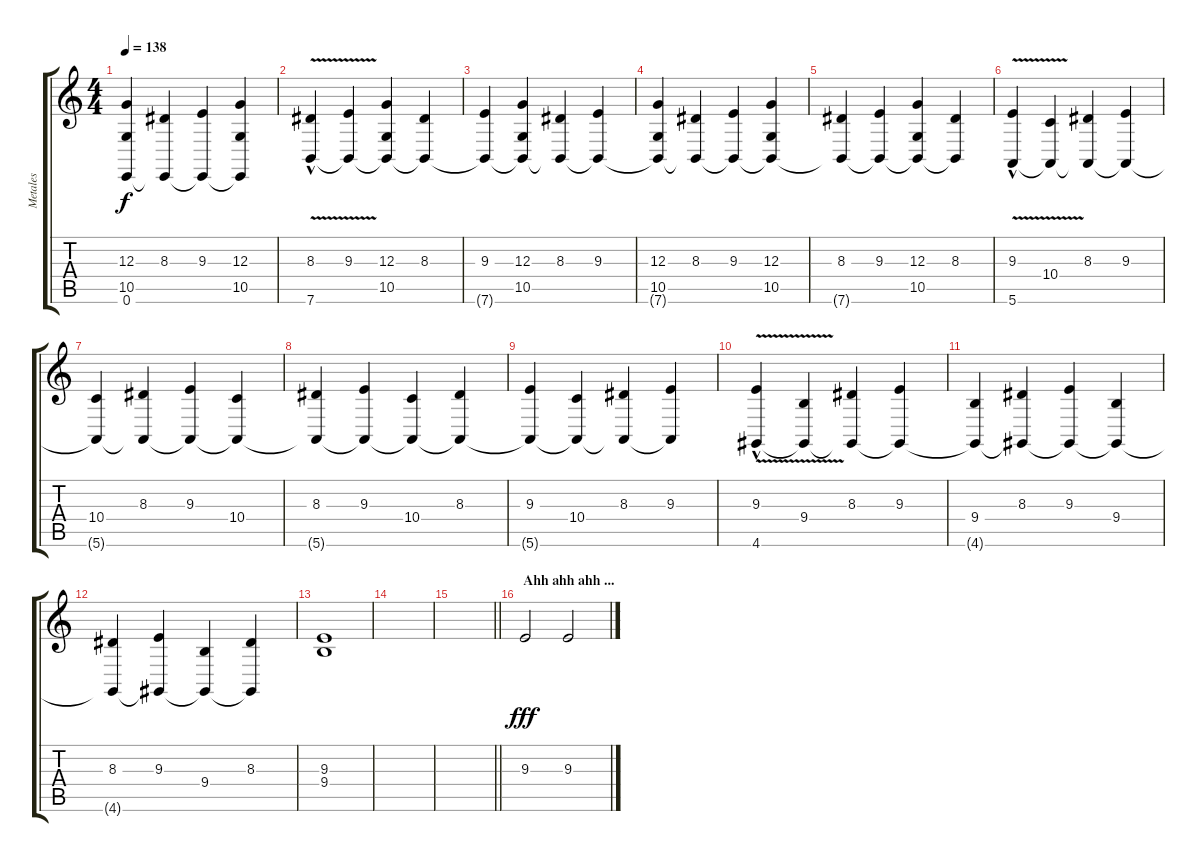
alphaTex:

\track ("Metales" "Metales") {instrument brasssection}
\staff {score tabs}
\tuning (E4 B3 G3 D3 A2 E2) {hide}
\ts (4 4)
\tempo 138
\clef g2
\ks c
(12.3 10.5 0.6{t}).4{dy f} (8.3 0.6{t}).4 (9.3 0.6{t}).4 (12.3 10.5 0.6{t}).4 |
(8.3 7.6{v hac}).4 (9.3 7.6{t}).4 (12.3 10.5 7.6{t}).4 (8.3 7.6{t}).4 |
(9.3 7.6{t}).4 (12.3 10.5 7.6{t}).4 (8.3 7.6{t}).4 (9.3 7.6{t}).4 |
(12.3 10.5 7.6{t}).4 (8.3 7.6{t}).4 (9.3 7.6{t}).4 (12.3 10.5 7.6{t}).4 |
(8.3 7.6{t}).4 (9.3 7.6{t}).4 (12.3 10.5 7.6{t}).4 (8.3 7.6{t}).4 |
(9.3 5.6{v hac}).4 (10.4 5.6{t}).4 (8.3 5.6{t}).4 (9.3 5.6{t}).4 |
(10.4 5.6{t}).4 (8.3 5.6{t}).4 (9.3 5.6{t}).4 (10.4 5.6{t}).4 |
(8.3 5.6{t}).4 (9.3 5.6{t}).4 (10.4 5.6{t}).4 (8.3 5.6{t}).4 |
(9.3 5.6{t}).4 (10.4 5.6{t}).4 (8.3 5.6{t}).4 (9.3 5.6{t}).4 |
(9.3 4.6{v hac}).4 (9.4 4.6{t}).4 (8.3 4.6{t}).4 (9.3 4.6{t}).4 |
(9.4 4.6{t}).4 (8.3 4.6{t}).4 (9.3 4.6{t}).4 (9.4 4.6{t}).4 |
(8.3 4.6{t}).4 (9.3 4.6{t}).4 (9.4 4.6{t}).4 (8.3 4.6{t}).4 |
(9.3 9.4).1 |
|
\barLineRight lightlight
|
\section ("" " Ahh ahh ahh ...")
9.3.2{dy fff} 9.3.2
